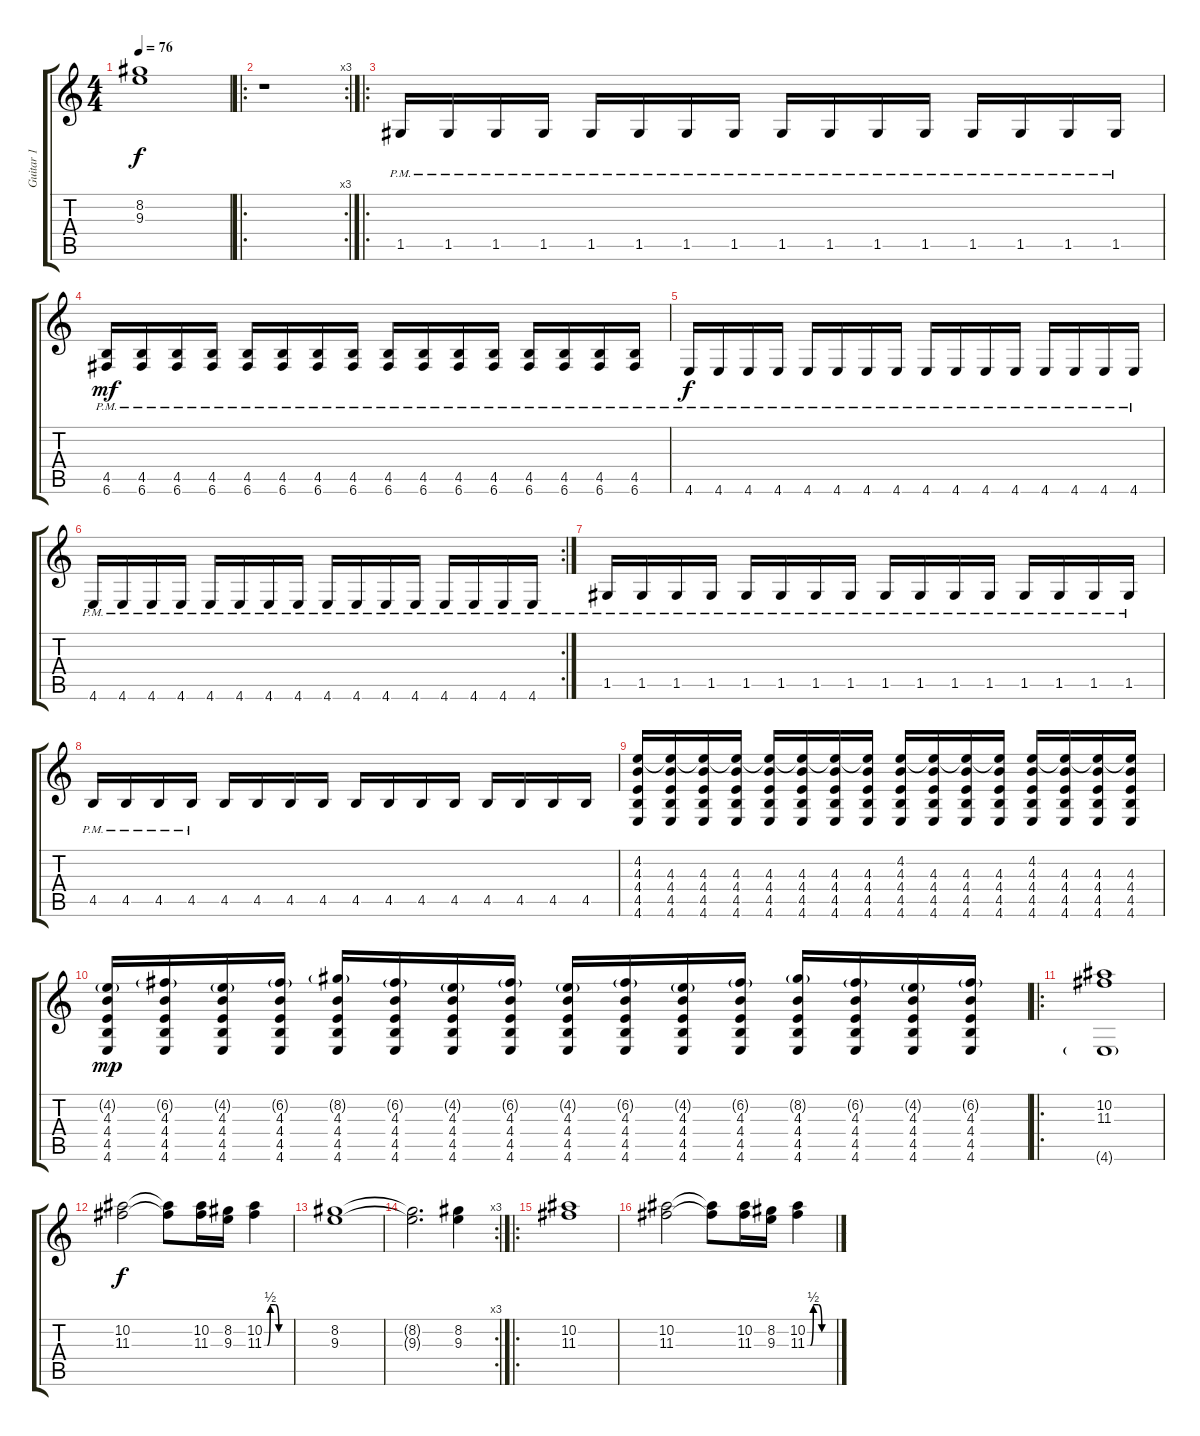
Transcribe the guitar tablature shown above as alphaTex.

\track ("Guitar 1" "Guitar 1") {instrument distortionguitar}
\staff {score tabs}
\tuning (E4 C4 G3 C3 G2 C2) {hide}
\ts (4 4)
\tempo 76
\clef g2
\ks c
(8.2{t} 9.3{t}).1{dy f} |
\ro
\rc 3
r.1 |
\ro
1.5{pm}.16{volume 13 instrument distortionguitar} 1.5{pm}.16 1.5{pm}.16 1.5{pm}.16 1.5{pm}.16 1.5{pm}.16 1.5{pm}.16 1.5{pm}.16 1.5{pm}.16 1.5{pm}.16 1.5{pm}.16 1.5{pm}.16 1.5{pm}.16 1.5{pm}.16 1.5{pm}.16 1.5{pm}.16 |
(4.5{pm} 6.6{pm}).16{dy mf} (4.5{pm} 6.6{pm}).16 (4.5{pm} 6.6{pm}).16 (4.5{pm} 6.6{pm}).16 (4.5{pm} 6.6{pm}).16 (4.5{pm} 6.6{pm}).16 (4.5{pm} 6.6{pm}).16 (4.5{pm} 6.6{pm}).16 (4.5{pm} 6.6{pm}).16 (4.5{pm} 6.6{pm}).16 (4.5{pm} 6.6{pm}).16 (4.5{pm} 6.6{pm}).16 (4.5{pm} 6.6{pm}).16 (4.5{pm} 6.6{pm}).16 (4.5{pm} 6.6{pm}).16 (4.5{pm} 6.6{pm}).16 |
4.6{pm}.16{dy f} 4.6{pm}.16 4.6{pm}.16 4.6{pm}.16 4.6{pm}.16 4.6{pm}.16 4.6{pm}.16 4.6{pm}.16 4.6{pm}.16 4.6{pm}.16 4.6{pm}.16 4.6{pm}.16 4.6{pm}.16 4.6{pm}.16 4.6{pm}.16 4.6{pm}.16 |
\rc 2
4.6{pm}.16 4.6{pm}.16 4.6{pm}.16 4.6{pm}.16 4.6{pm}.16 4.6{pm}.16 4.6{pm}.16 4.6{pm}.16 4.6{pm}.16 4.6{pm}.16 4.6{pm}.16 4.6{pm}.16 4.6{pm}.16 4.6{pm}.16 4.6{pm}.16 4.6{pm}.16 |
1.5{pm}.16 1.5{pm}.16 1.5{pm}.16 1.5{pm}.16 1.5{pm}.16 1.5{pm}.16 1.5{pm}.16 1.5{pm}.16 1.5{pm}.16 1.5{pm}.16 1.5{pm}.16 1.5{pm}.16 1.5{pm}.16 1.5{pm}.16 1.5{pm}.16 1.5{pm}.16 |
4.5{pm}.16 4.5{pm}.16 4.5{pm}.16 4.5{pm}.16 4.5.16 4.5.16 4.5.16 4.5.16 4.5.16 4.5.16 4.5.16 4.5.16 4.5.16 4.5.16 4.5.16 4.5.16 |
(4.2 4.3 4.4 4.5 4.6).16 (4.2{t} 4.3 4.4 4.5 4.6).16 (4.2{t} 4.3 4.4 4.5 4.6).16 (4.2{t} 4.3 4.4 4.5 4.6).16 (4.2{t} 4.3 4.4 4.5 4.6).16 (4.2{t} 4.3 4.4 4.5 4.6).16 (4.2{t} 4.3 4.4 4.5 4.6).16 (4.2{t} 4.3 4.4 4.5 4.6).16 (4.2 4.3 4.4 4.5 4.6).16 (4.2{t} 4.3 4.4 4.5 4.6).16 (4.2{t} 4.3 4.4 4.5 4.6).16 (4.2{t} 4.3 4.4 4.5 4.6).16 (4.2 4.3 4.4 4.5 4.6).16 (4.2{t} 4.3 4.4 4.5 4.6).16 (4.2{t} 4.3 4.4 4.5 4.6).16 (4.2{t} 4.3 4.4 4.5 4.6).16 |
(4.2{g} 4.3 4.4 4.5 4.6).16{dy mp} (6.2{g} 4.3 4.4 4.5 4.6).16 (4.2{g} 4.3 4.4 4.5 4.6).16 (6.2{g} 4.3 4.4 4.5 4.6).16 (8.2{g} 4.3 4.4 4.5 4.6).16 (6.2{g} 4.3 4.4 4.5 4.6).16 (4.2{g} 4.3 4.4 4.5 4.6).16 (6.2{g} 4.3 4.4 4.5 4.6).16 (4.2{g} 4.3 4.4 4.5 4.6).16 (6.2{g} 4.3 4.4 4.5 4.6).16 (4.2{g} 4.3 4.4 4.5 4.6).16 (6.2{g} 4.3 4.4 4.5 4.6).16 (8.2{g} 4.3 4.4 4.5 4.6).16 (6.2{g} 4.3 4.4 4.5 4.6).16 (4.2{g} 4.3 4.4 4.5 4.6).16 (6.2{g} 4.3 4.4 4.5 4.6).16 |
\ro
(10.2 11.3 4.6{g}).1 |
(10.2 11.3).2{dy f} (10.2{t} 11.3{t}).8 (10.2 11.3).16 (8.2 9.3).16 (10.2 11.3{be (custom 0 0 7 0 14 2 26 2 34 0 45 0 60 0)}).4 |
(8.2 9.3).1 |
\rc 3
(8.2{t} 9.3{t}).2{d} (8.2 9.3).4 |
\ro
(10.2 11.3).1 |
(10.2 11.3).2 (10.2{t} 11.3{t}).8 (10.2 11.3).16 (8.2 9.3).16 (10.2 11.3{be (custom 0 0 7 0 14 2 26 2 34 0 45 0 60 0)}).4
